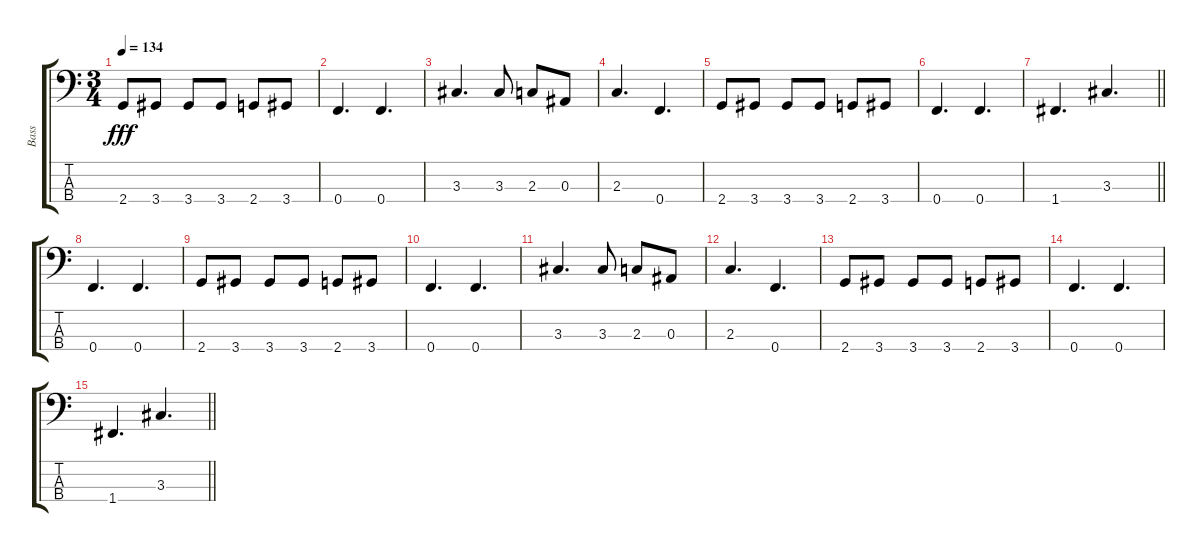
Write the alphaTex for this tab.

\track ("Bass" "Bass") {instrument electricbasspick}
\staff {score tabs}
\tuning (Ab2 Eb2 Bb1 F1) {hide}
\ts (3 4)
\tempo 134
\clef f4
\ks c
2.4.8{dy fff} 3.4.8 3.4.8 3.4.8 2.4.8 3.4.8 |
0.4.4{d} 0.4.4{d} |
3.3.4{d} 3.3.8 2.3.8 0.3.8 |
2.3.4{d} 0.4.4{d} |
2.4.8 3.4.8 3.4.8 3.4.8 2.4.8 3.4.8 |
0.4.4{d} 0.4.4{d} |
\barLineRight lightlight
1.4.4{d} 3.3.4{d} |
\section ("" "")
0.4.4{d} 0.4.4{d} |
2.4.8 3.4.8 3.4.8 3.4.8 2.4.8 3.4.8 |
0.4.4{d} 0.4.4{d} |
3.3.4{d} 3.3.8 2.3.8 0.3.8 |
2.3.4{d} 0.4.4{d} |
2.4.8 3.4.8 3.4.8 3.4.8 2.4.8 3.4.8 |
0.4.4{d} 0.4.4{d} |
\barLineRight lightlight
1.4.4{d} 3.3.4{d}
